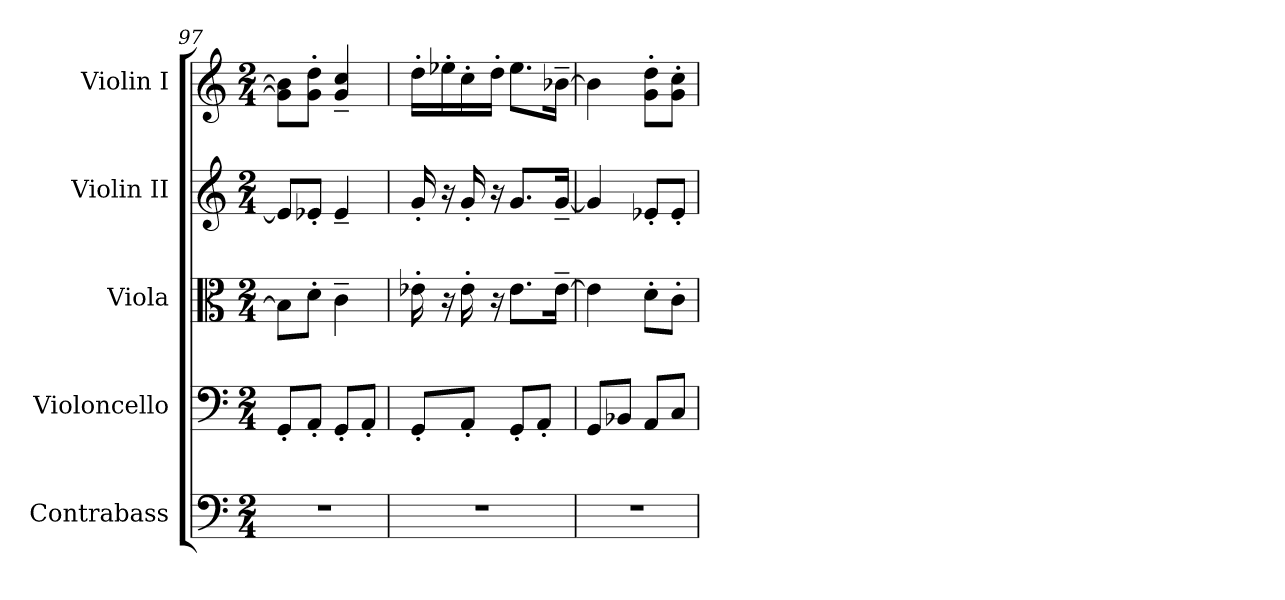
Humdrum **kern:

**kern	**kern	**kern	**kern	**kern
*part5	*part4	*part3	*part2	*part1
*staff5	*staff4	*staff3	*staff2	*staff1
*I"Contrabass	*I"Violoncello	*I"Viola	*I"Violin II	*I"Violin I
*I'Cb.	*I'Vc.	*I'Vla.	*I'Vln. II	*I'Vln. I
*clefF4	*clefF4	*clefC3	*clefG2	*clefG2
*ITrd7c12	*	*	*	*
*k[]	*k[]	*k[]	*k[]	*k[]
*M2/4	*M2/4	*M2/4	*M2/4	*M2/4
=97	=97	=97	=97	=97
2r	8GG'/L	8B-\L]	8e-/L]	8g\] 8b-\]L
.	8AA'/J	8d'\J	8e-X'/J	8g\' 8dd\'J
.	8GG'/L	4c~\	4e-~/	4g/~ 4cc/~
.	8AA'/J	.	.	.
=98	=98	=98	=98	=98
2r	8GG'/L	16e-X'\	16g'/	16dd'\LL
.	.	16r	16r	16ee-X'\
.	8AA'/J	16e-'\	16g'/	16cc'\
.	.	16r	16r	16dd'\JJ
.	8GG'/L	8.e-\L	8.g/L	8.ee-\L
.	8AA'/J	.	.	.
.	.	[16e-~\Jk	[16g~/Jk	[16b-X~\Jk
=99	=99	=99	=99	=99
2r	8GG/L	4e-\]	4g/]	4b-\]
.	8BB-X/J	.	.	.
.	8AA/L	8d'\L	8e-X'/L	8g\' 8dd\'L
.	8C/J	8c'\J	8e-'/J	8g\' 8cc\'J
=	=	=	=	=
*-	*-	*-	*-	*-
